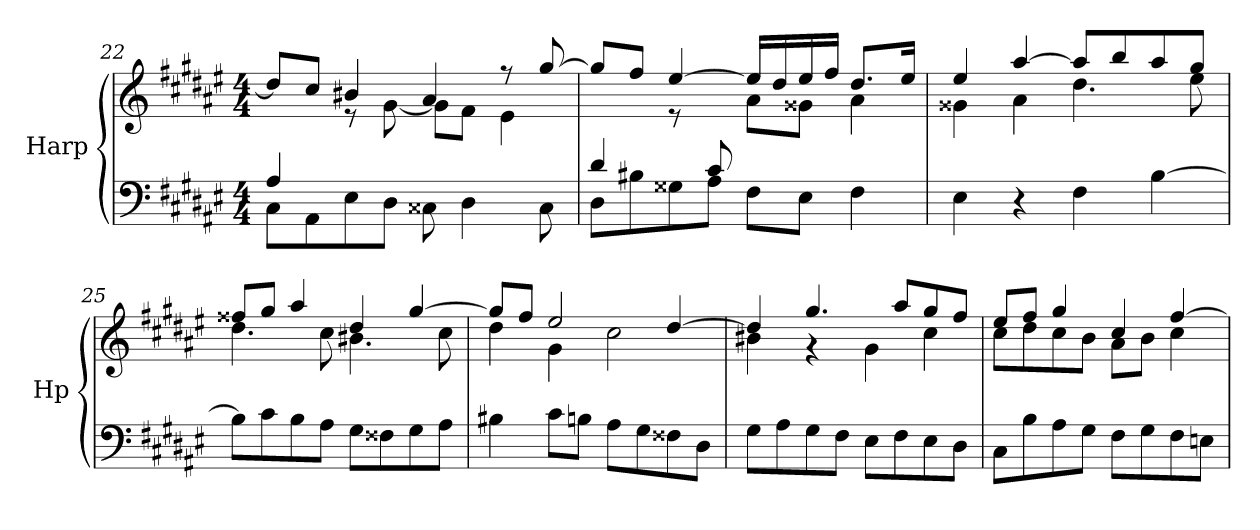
**kern	**kern
*part1	*part1
*staff2	*staff1
*I"Harp	*
*I'Hp	*
*clefF4	*clefG2
*k[f#c#g#d#a#e#]	*k[f#c#g#d#a#e#]
*M4/4	*M4/4
=22	=22
*^	*^
4A#/	8C#\L	8dd#/L]	4ryy
.	8AA#\	8cc#/J	.
2.ryy	8E#\	4b#X/	8r
.	8D#\J	.	[8g#\
.	8C##X\	4a#/	8g#\L]
.	4D#\	.	8f#\J
.	.	8r	4e#\
.	8C##\	[8gg#/	.
=23	=23	=23	=23
4d#/	8D#\L	8gg#/L]	4ryy
.	8B#X\	8ff#/J	.
8ryy	8G##X\	[4ee#/	8r
8c#/	8A#\J	.	8ryy
2ryy	8F#\L	16ee#/LL]	8a#\L
.	.	16dd#/	.
.	8E#\J	16ee#/	8g##X\J
.	.	16ff#/JJ	.
.	4F#\	8.dd#/L	4a#\
.	.	16ee#/Jk	.
*v	*v	*	*
!!LO:LB:g=z	!!
=24	=24	=24
4E#\	4ee#/	4g##X\
4r	[4aa#/	4a#\
4F#\	8aa#/L]	4.dd#\
.	8bb/	.
[4B\	8aa#/	.
.	8gg#/J	8ee#\
=25	=25	=25
8B\L]	8ff##X/L	4.dd#\
8c#\	8gg#/J	.
8B\	4aa#/	.
8A#\J	.	8cc#\
8G#\L	4dd#/	4.b#X\
8F##X\	.	.
8G#\	[4gg#/	.
8A#\J	.	8cc#\
=26	=26	=26
4B#X\	8gg#/L]	4dd#\
.	8ff#/J	.
8c#\L	2ee#/	4g#\
8Bn\J	.	.
8A#\L	.	2cc#\
8G#\	.	.
8F##X\	[4dd#/	.
8D#\J	.	.
=27	=27	=27
8G#\L	4dd#/]	4b#X\
8A#\	.	.
8G#\	4.gg#/	4r
8F#\J	.	.
8E#\L	.	4g#\
8F#\	8aa#/L	.
8E#\	8gg#/	4cc#\
8D#\J	8ff#/J	.
!!LO:LB:g=z	!!
=28	=28	=28
8C#\L	8ee#/L	8cc#\L
8B\	8ff#/J	8dd#\
8A#\	4gg#/	8cc#\
8G#\J	.	8b\J
8F#\L	4cc#/	8a#\L
8G#\	.	8b\J
8F#\	[4ff#/	4cc#\
8En\J	.	.
*	*v	*v
=	=
*-	*-
